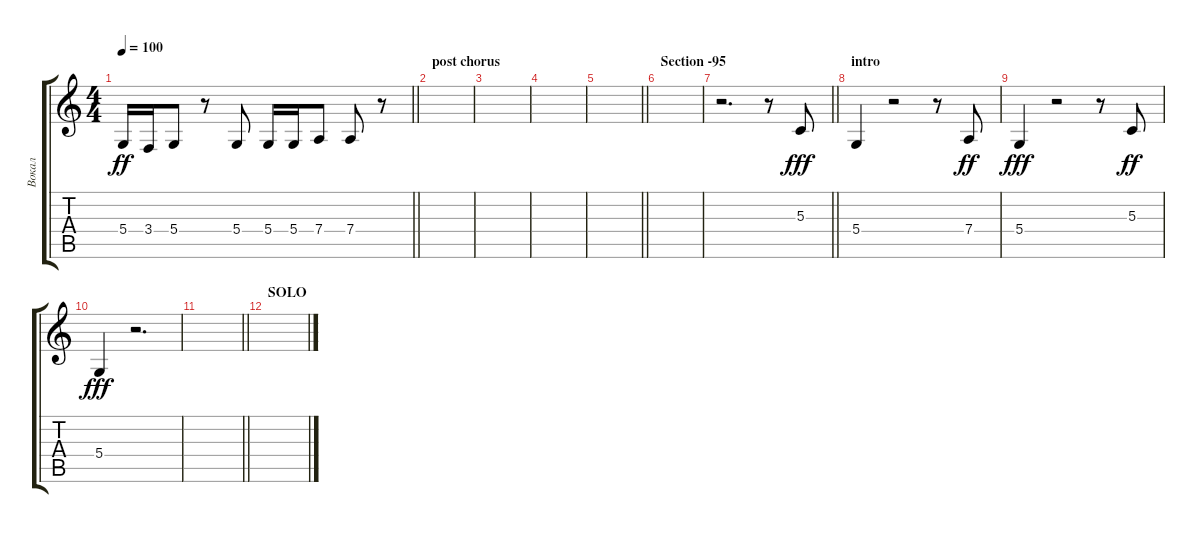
\track ("Вокал" "Вокал") {instrument altosax}
\staff {score tabs}
\tuning (E4 B3 G3 D3 A2 D2) {hide}
\ts (4 4)
\tempo 100
\clef g2
\barLineRight lightlight
\ks c
5.4.16{dy ff} 3.4.16 5.4.8 r.8 5.4.8 5.4.16 5.4.16 7.4.8 7.4.8 r.8 |
\section ("" "post chorus")
|
|
|
\barLineRight lightlight
|
\section ("" "Section -95")
|
\barLineRight lightlight
r.2{d} r.8 5.3.8{dy fff} |
\section ("" "intro")
5.4.4 r.2 r.8 7.4.8{dy ff} |
5.4.4{dy fff} r.2 r.8 5.3.8{dy ff} |
5.4.4{dy fff} r.2{d} |
\barLineRight lightlight
|
\section ("" "SOLO")
